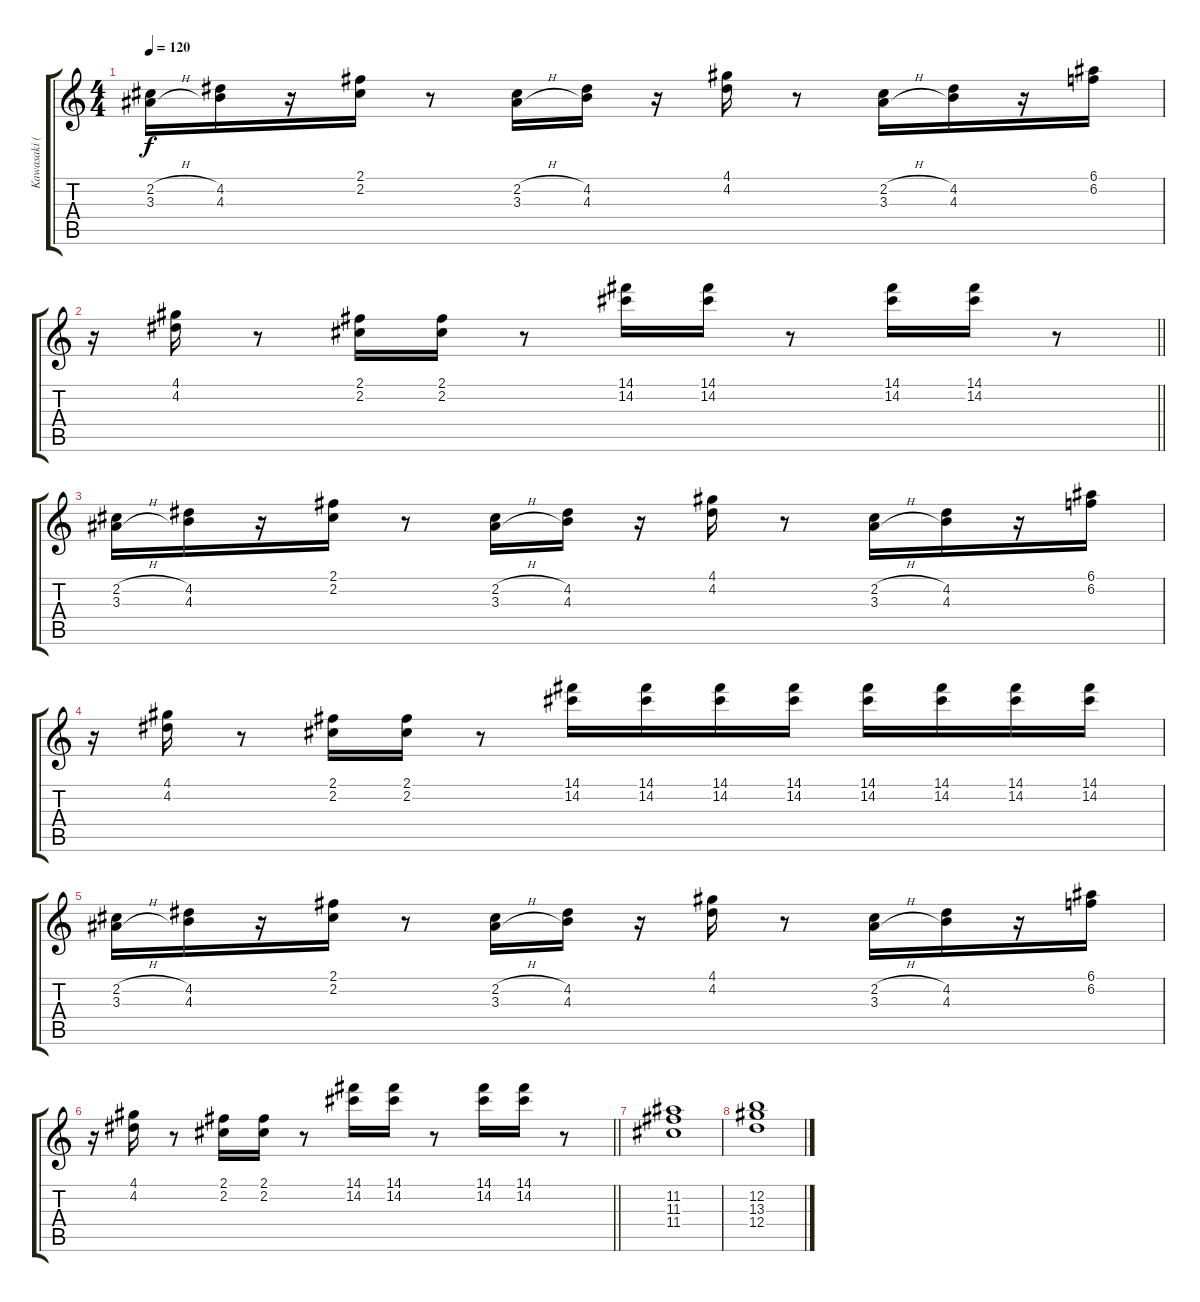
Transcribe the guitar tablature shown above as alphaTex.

\track ("Kawasaki ( Lead Guitar )" "Kawasaki (") {instrument electricguitarjazz}
\staff {score tabs}
\tuning (E4 B3 G3 D3 A2 E2) {hide}
\ts (4 4)
\tempo 120
\clef g2
\ks c
(2.2{h} 3.3{h}).16{dy f} (4.2 4.3).16 r.16 (2.1 2.2).16 r.8 (2.2{h} 3.3{h}).16 (4.2 4.3).16 r.16 (4.1 4.2).16 r.8 (2.2{h} 3.3{h}).16 (4.2 4.3).16 r.16 (6.1 6.2).16 |
\barLineRight lightlight
r.16 (4.1 4.2).16 r.8 (2.1 2.2).16 (2.1 2.2).16 r.8 (14.1 14.2).16 (14.1 14.2).16 r.8 (14.1 14.2).16 (14.1 14.2).16 r.8 |
(2.2{h} 3.3{h}).16 (4.2 4.3).16 r.16 (2.1 2.2).16 r.8 (2.2{h} 3.3{h}).16 (4.2 4.3).16 r.16 (4.1 4.2).16 r.8 (2.2{h} 3.3{h}).16 (4.2 4.3).16 r.16 (6.1 6.2).16 |
r.16 (4.1 4.2).16 r.8 (2.1 2.2).16 (2.1 2.2).16 r.8 (14.1 14.2).16 (14.1 14.2).16 (14.1 14.2).16 (14.1 14.2).16 (14.1 14.2).16 (14.1 14.2).16 (14.1 14.2).16 (14.1 14.2).16 |
(2.2{h} 3.3{h}).16 (4.2 4.3).16 r.16 (2.1 2.2).16 r.8 (2.2{h} 3.3{h}).16 (4.2 4.3).16 r.16 (4.1 4.2).16 r.8 (2.2{h} 3.3{h}).16 (4.2 4.3).16 r.16 (6.1 6.2).16 |
\barLineRight lightlight
r.16 (4.1 4.2).16 r.8 (2.1 2.2).16 (2.1 2.2).16 r.8 (14.1 14.2).16 (14.1 14.2).16 r.8 (14.1 14.2).16 (14.1 14.2).16 r.8 |
(11.2 11.3 11.4).1 |
(12.2 13.3 12.4).1
